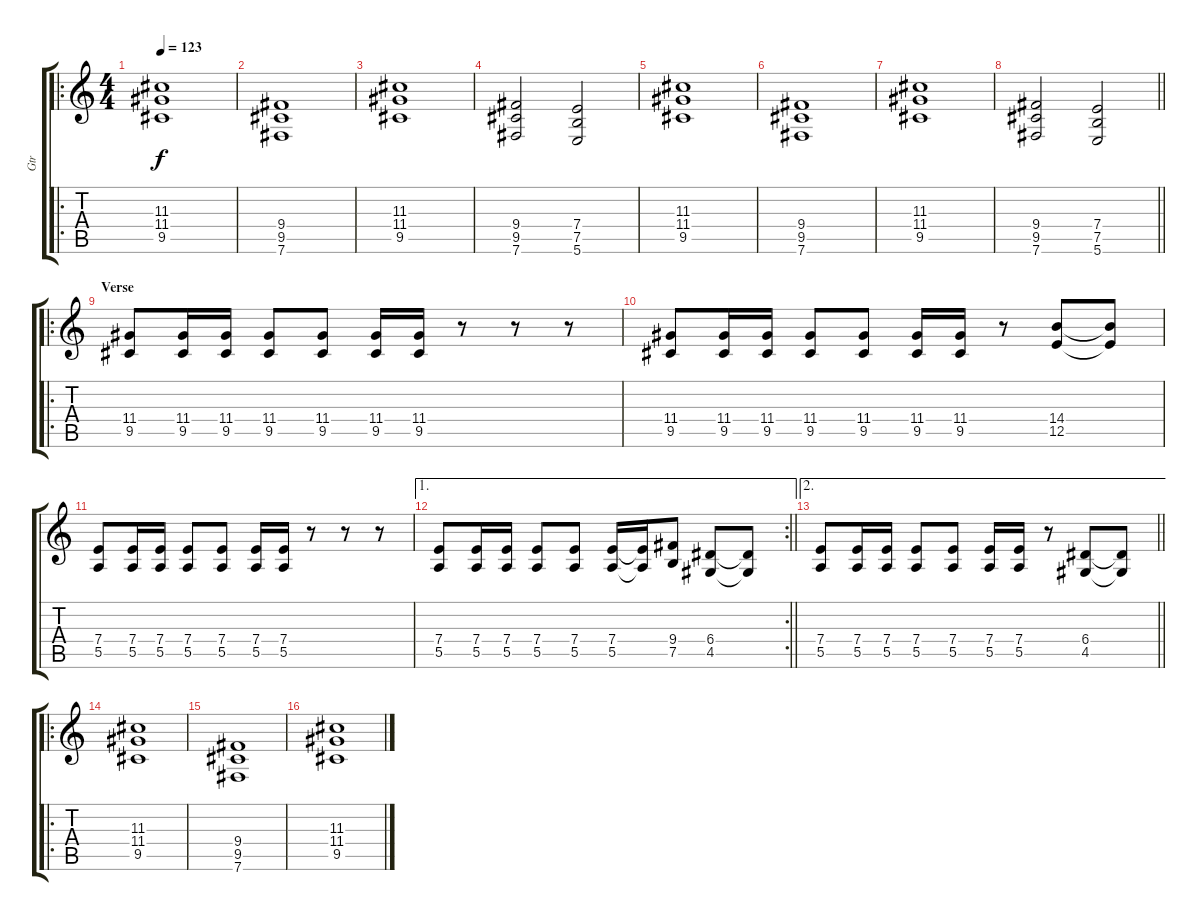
\track ("Gtr" "Gtr") {instrument distortionguitar}
\staff {score tabs}
\tuning (B3 Gb3 D3 A2 E2 B1) {hide}
\ro
\ts (4 4)
\section ("" "")
\tempo 123
\clef g2
\ks c
(11.3 11.4 9.5).1{dy f instrument distortionguitar} |
(9.4 9.5 7.6).1 |
(11.3 11.4 9.5).1 |
(9.4 9.5 7.6).2 (7.4 7.5 5.6).2 |
(11.3 11.4 9.5).1 |
(9.4 9.5 7.6).1 |
(11.3 11.4 9.5).1 |
\barLineRight lightlight
(9.4 9.5 7.6).2 (7.4 7.5 5.6).2 |
\ro
\section ("" "Verse")
(11.4 9.5).8 (11.4 9.5).16 (11.4 9.5).16 (11.4 9.5).8 (11.4 9.5).8 (11.4 9.5).16 (11.4 9.5).16 r.8 r.8 r.8 |
(11.4 9.5).8 (11.4 9.5).16 (11.4 9.5).16 (11.4 9.5).8 (11.4 9.5).8 (11.4 9.5).16 (11.4 9.5).16 r.8 (14.4 12.5).8 (14.4{t} 12.5{t}).8 |
(7.4 5.5).8 (7.4 5.5).16 (7.4 5.5).16 (7.4 5.5).8 (7.4 5.5).8 (7.4 5.5).16 (7.4 5.5).16 r.8 r.8 r.8 |
\ae 1
\rc 2
\barLineRight lightlight
(7.4 5.5).8 (7.4 5.5).16 (7.4 5.5).16 (7.4 5.5).8 (7.4 5.5).8 (7.4 5.5).16 (7.4{t} 5.5{t}).16 (9.4 7.5).8 (6.4 4.5).8 (6.4{t} 4.5{t}).8 |
\ae 2
\barLineRight lightlight
(7.4 5.5).8 (7.4 5.5).16 (7.4 5.5).16 (7.4 5.5).8 (7.4 5.5).8 (7.4 5.5).16 (7.4 5.5).16 r.8 (6.4 4.5).8 (6.4{t} 4.5{t}).8 |
\ro
\section ("" "")
(11.3 11.4 9.5).1 |
(9.4 9.5 7.6).1 |
(11.3 11.4 9.5).1
